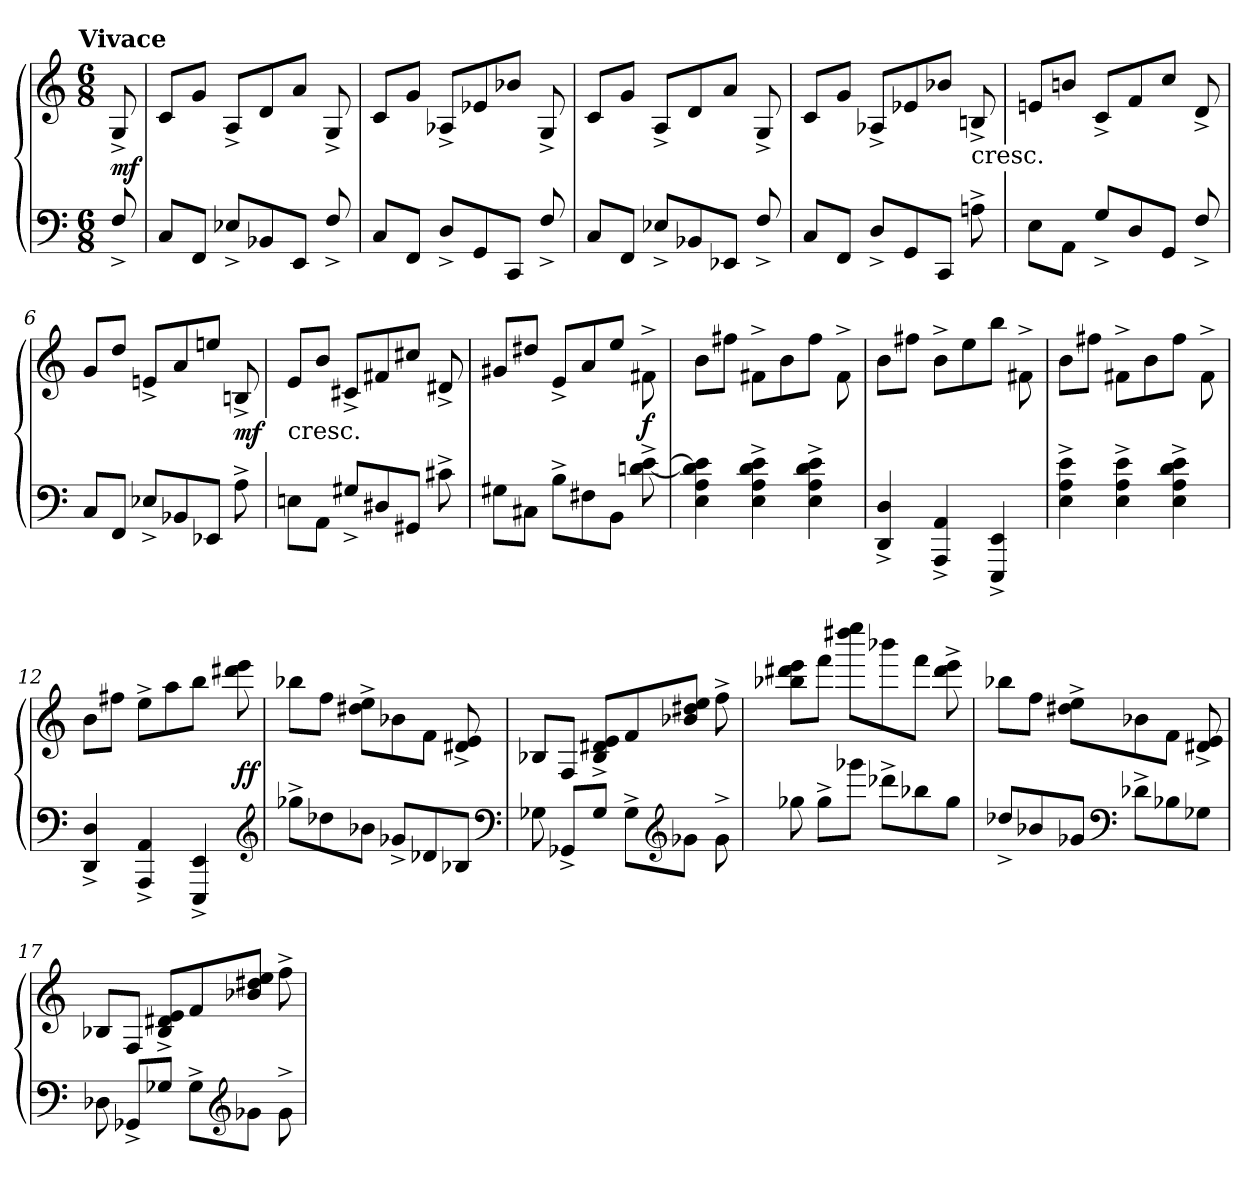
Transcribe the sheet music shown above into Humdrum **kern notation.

**kern	**kern	**dynam
*part1	*part1	*part1
*staff2	*staff1	*staff1/2
*clefF4	*clefG2	*
*k[]	*k[]	*
!!LO:TX:omd:t=Vivace
*M6/8	*M6/8	*
*MM220	*MM220	*
=	=	=
8F^/	8G^/	mf
=1	=1	=1
8C/L	8c/L	.
8FF/J	8g/J	.
8E-X^/L	8A^/L	.
8BB-X/	8d/	.
8EE/J	8a/J	.
8F^/	8G^/	.
=2	=2	=2
8C/L	8c/L	.
8FF/J	8g/J	.
8D^/L	8A-X^/L	.
8GG/	8e-X/	.
8CC/J	8b-X/J	.
8F^/	8G^/	.
=3	=3	=3
8C/L	8c/L	.
8FF/J	8g/J	.
8E-X^/L	8A^/L	.
8BB-X/	8d/	.
8EE-X/J	8a/J	.
8F^/	8G^/	.
=4	=4	=4
8C/L	8c/L	.
8FF/J	8g/J	.
8D^/L	8A-X^/L	.
8GG/	8e-X/	.
8CC/J	8b-X/J	.
!	!LO:TX:c:t=cresc.	!
8An^\	8Bn^/	.
=5	=5	=5
8E\L	8en/L	.
8AA\J	8bn/J	.
8G^/L	8c^/L	.
8D/	8f/	.
8GG/J	8cc/J	.
8F^/	8d^/	.
=6	=6	=6
8C/L	8g/L	.
8FF/J	8dd/J	.
8E-X^/L	8en^/L	.
8BB-X/	8a/	.
8EE-X/J	8een/J	.
8A^\	8Bn^/	mf
=7	=7	=7
!	!LO:TX:c:t=cresc.	!
8En\L	8e/L	.
8AA\J	8b/J	.
8G#X^/L	8c#X^/L	.
8D#X/	8f#X/	.
8GG#X/J	8cc#X/J	.
8c#X^\	8d#X^/	.
=8	=8	=8
8G#X\L	8g#X/L	.
8C#X\J	8dd#X/J	.
8B^\L	8e^/L	.
8F#X\	8a/	.
8BB\J	8ee/J	.
[8dn^\ [8e^\	8f#X^\	f
=9	=9	=9
4E\ 4A\ 4d]\ 4e]\	8b\L	.
.	8ff#X\J	.
4E^\ 4A^\ 4d^\ 4e^\	8f#X^\L	.
.	8b\	.
4E^\ 4A^\ 4d^\ 4e^\	8ff#\J	.
.	8f#^\	.
=10	=10	=10
4DD^/ 4D^/	8b\L	.
.	8ff#X\J	.
4AAA^/ 4AA^/	8b^\L	.
.	8ee\	.
4EEE^/ 4EE^/	8bb\J	.
.	8f#X^\	.
=11	=11	=11
4E^\ 4A^\ 4e^\	8b\L	.
.	8ff#X\J	.
4E^\ 4A^\ 4e^\	8f#X^\L	.
.	8b\	.
4E^\ 4A^\ 4d^\ 4e^\	8ff#\J	.
.	8f#^\	.
=12	=12	=12
4DD^/ 4D^/	8b\L	.
.	8ff#X\J	.
4AAA^/ 4AA^/	8ee^\L	.
.	8aa\	.
4EEE^/ 4EE^/	8bb\J	.
.	8ddd#X\ 8eee\	ff
*clefG2	*	*
=13	=13	=13
8gg-X^\L	8bb-X\L	.
8dd-X\	8ff\J	.
8b-X\J	8dd#X^\ 8ee^\L	.
8g-X^/L	8b-X\	.
8d-X/	8f\J	.
8B-X/J	8d#X^/ 8e^/	.
*clefF4	*	*
=14	=14	=14
8G-X\	8B-X/L	.
8GG-X^/L	8F/J	.
8G-/J	8B-^/ 8d#X^/ 8e^/L	.
8G-^\L	8f/	.
*clefG2	*	*
8g-X\J	8b-X/ 8dd#X/ 8ee/J	.
8g-^\	8ff^\	.
=15	=15	=15
8gg-X\	8bb-X\ 8ddd#X\ 8eee\L	.
8gg-^\L	8fff\J	.
8ggg-X\J	8dddd#X\ 8eeee\L	.
8ddd-X^\L	8bbb-X\	.
8bb-X\	8fff\J	.
8gg-\J	8ddd#^\ 8eee^\	.
=16	=16	=16
8dd-X^/L	8bb-X\L	.
8b-X/	8ff\J	.
8g-X/J	8dd#X^\ 8ee^\L	.
*clefF4	*	*
8d-X^\L	8b-X\	.
8B-X\	8f\J	.
8G-X\J	8d#X^/ 8e^/	.
=17	=17	=17
8D-X\	8B-X/L	.
8GG-X^/L	8F/J	.
8G-X/J	8B-^/ 8d#X^/ 8e^/L	.
8G-^\L	8f/	.
*clefG2	*	*
8g-X\J	8b-X/ 8dd#X/ 8ee/J	.
8g-^\	8ff^\	.
=	=	=
*-	*-	*-
